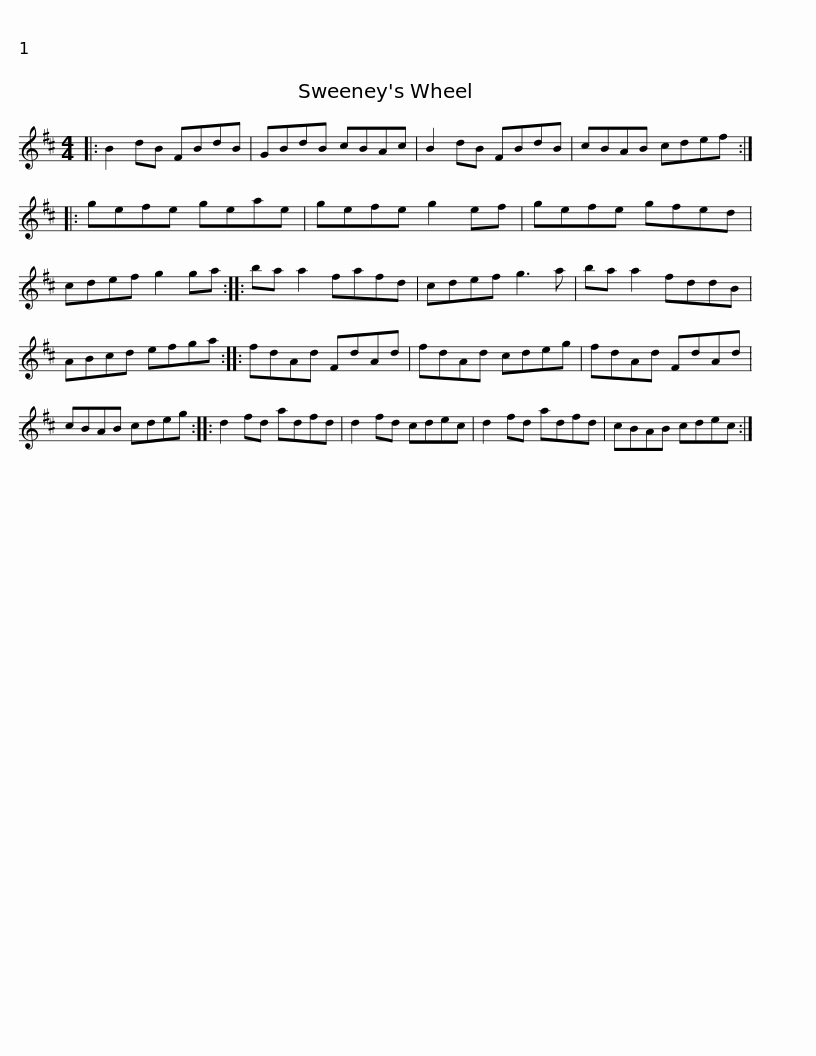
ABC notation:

X:1
L:1/8
M:4/4
I:linebreak $
K:Bmin
V:1 treble
V:1
|: B2 dB FBdB | GBdB cBAc | B2 dB FBdB | cBAB cdef :: gefe geae |$ %5
 gefe g2 ef | gefe gfed | cdef g2 ga :: ba a2 fafd | cdef g3 a | %10
 ba a2 fddB |$ ABcd efga :: fdAd FdAd | fdAd cdeg | fdAd FdAd | %15
 cBAB cdeg ::$ d2 fd adfd | d2 fd cdec | d2 fd adfd | cBAB cdec :| %20
